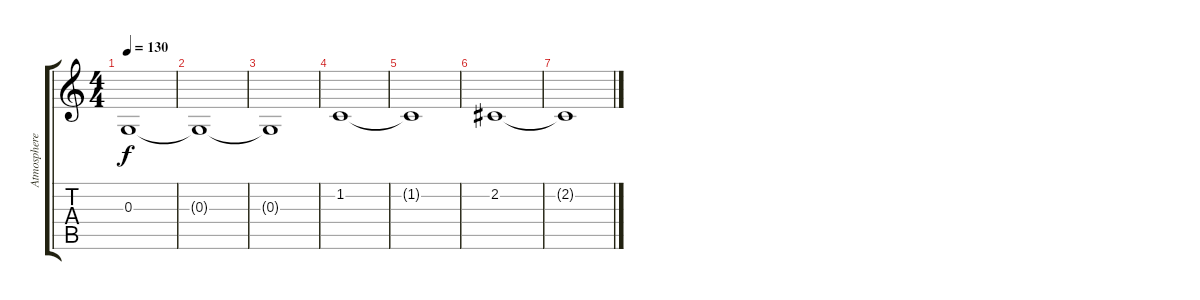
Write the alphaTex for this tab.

\track ("Atmosphere 2" "Atmosphere") {instrument fx5brightness}
\staff {score tabs}
\tuning (E4 B3 G3 D3 A2 E2) {hide}
\ts (4 4)
\tempo 130
\clef g2
\ks c
0.3{t}.1{dy f} |
0.3{t}.1 |
0.3{t}.1 |
1.2.1 |
1.2{t}.1 |
2.2.1 |
2.2{t}.1
